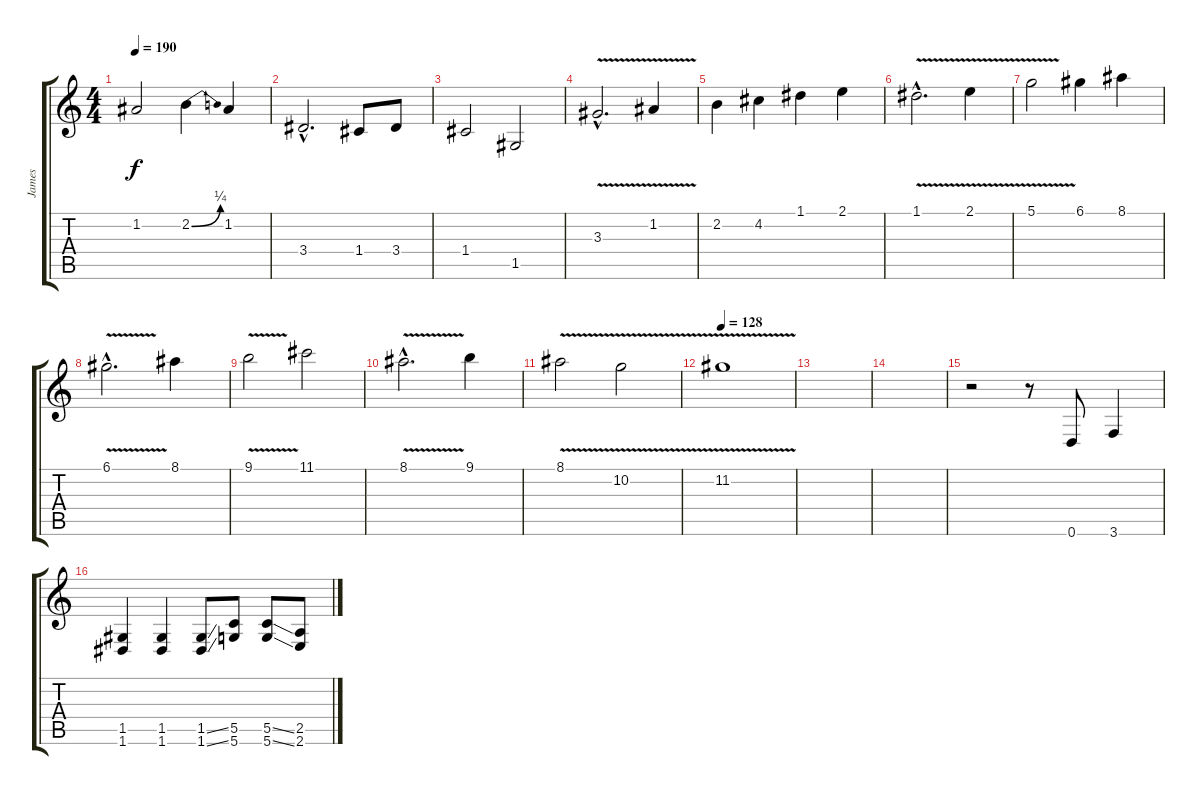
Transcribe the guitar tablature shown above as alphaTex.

\track ("James" "James") {instrument distortionguitar}
\staff {score tabs}
\tuning (D4 A3 F3 C3 G2 D2) {hide}
\ts (4 4)
\tempo 190
\clef g2
\ks c
1.2.2{dy f} 2.2{be (bend 0 0 60 1)}.4 1.2.4 |
3.4{hac}.2{d} 1.4.8 3.4.8 |
1.4.2 1.5.2 |
3.3{v hac}.2{d} 1.2{v}.4 |
2.2.4 4.2.4 1.1.4 2.1.4 |
1.1{v hac}.2{d} 2.1{v}.4 |
5.1{v}.2 6.1.4 8.1.4 |
6.1{v hac}.2{d} 8.1.4 |
9.1{v}.2 11.1.2 |
8.1{v hac}.2{d} 9.1.4 |
8.1{v}.2 10.2{v}.2 |
\tempo 125
\tempo 128
11.2{v}.1{volume 9} |
|
|
r.2 r.8 0.6.8{volume 16} 3.6.4 |
(1.5 1.6).4 (1.5 1.6).4 (1.5{ss} 1.6{ss}).8 (5.5 5.6).8 (5.5{ss} 5.6{ss}).8 (2.5{ss} 2.6{ss}).8
